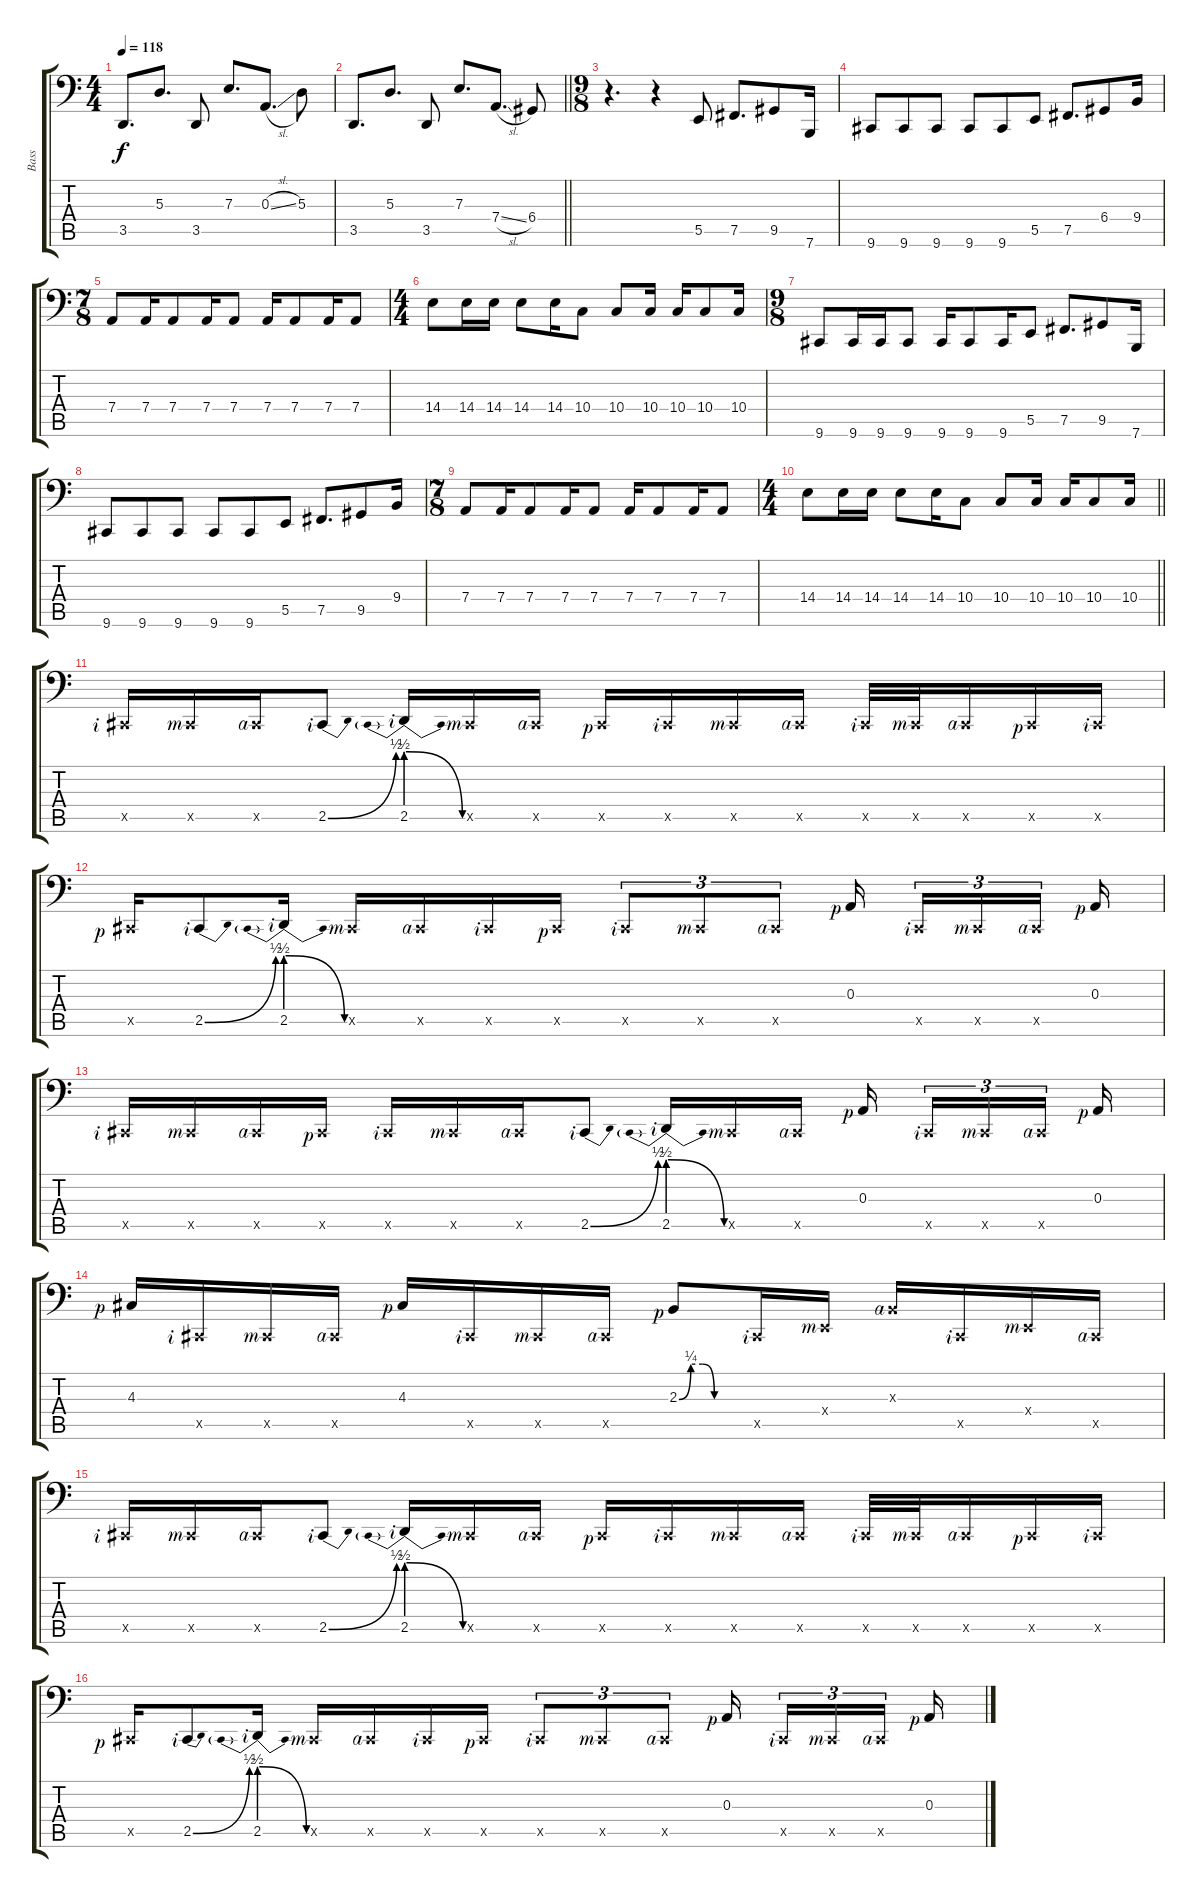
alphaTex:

\track ("Bass" "Bass") {instrument electricbassfinger}
\staff {score tabs}
\tuning (G2 D2 A1 D1 B0 E0) {hide}
\ts (4 4)
\tempo 118
\clef f4
\ks c
3.5.8{d dy f} 5.3.8{d} 3.5.8 7.3.8{d} 0.3{sl}.8{d} 5.3.8 |
\barLineRight lightlight
3.5.8{d} 5.3.8{d} 3.5.8 7.3.8{d} 7.4{sl}.8{d} 6.4.8 |
\ts (9 8)
\section ("" "")
r.4{d} r.4 5.5.8 7.5.8{d} 9.5.8 7.6.16 |
9.6.8 9.6.8 9.6.8 9.6.8 9.6.8 5.5.8 7.5.8{d} 6.4.8 9.4.16 |
\ts (7 8)
7.4.8 7.4.16 7.4.8 7.4.16 7.4.8 7.4.16 7.4.8 7.4.16 7.4.8 |
\ts (4 4)
14.4.8 14.4.16 14.4.16 14.4.8 14.4.16 10.4.8 10.4.8 10.4.16 10.4.16 10.4.8 10.4.16 |
\ts (9 8)
9.6.8 9.6.16 9.6.16 9.6.8 9.6.16 9.6.8 9.6.16 5.5.8 7.5.8{d} 9.5.8 7.6.16 |
9.6.8 9.6.8 9.6.8 9.6.8 9.6.8 5.5.8 7.5.8{d} 9.5.8 9.4.16 |
\ts (7 8)
7.4.8 7.4.16 7.4.8 7.4.16 7.4.8 7.4.16 7.4.8 7.4.16 7.4.8 |
\ts (4 4)
\barLineRight lightlight
14.4.8 14.4.16 14.4.16 14.4.8 14.4.16 10.4.8 10.4.8 10.4.16 10.4.16 10.4.8 10.4.16 |
\section ("" "")
2.5{x rf 2}.16{instrument slapbass1} 2.5{x rf 3}.16 2.5{x rf 4}.16 2.5{be (bend 0 0 60 2) rf 2}.8 2.5{be (prebendrelease 0 2 60 0) rf 2}.16 2.5{x rf 3}.16 2.5{x rf 4}.16 2.5{x rf 1}.16 2.5{x rf 2}.16 2.5{x rf 3}.16 2.5{x rf 4}.16 2.5{x rf 2}.32 2.5{x rf 3}.32 2.5{x rf 4}.16 2.5{x rf 1}.16 2.5{x rf 2}.16 |
2.5{x rf 1}.16 2.5{be (bend 0 0 60 2) rf 2}.8 2.5{be (prebendrelease 0 2 60 0) rf 2}.16 2.5{x rf 3}.16 2.5{x rf 4}.16 2.5{x rf 2}.16 2.5{x rf 1}.16 2.5{x rf 2}.8{tu (3 2)} 2.5{x rf 3}.8{tu (3 2)} 2.5{x rf 4}.8{tu (3 2)} 0.3{rf 1}.16{beam splitsecondary} 2.5{x rf 2}.16{tu (3 2)} 2.5{x rf 3}.16{tu (3 2)} 2.5{x rf 4}.16{tu (3 2) beam splitsecondary} 0.3{rf 1}.16 |
2.5{x rf 2}.16 2.5{x rf 3}.16 2.5{x rf 4}.16 2.5{x rf 1}.16 2.5{x rf 2}.16 2.5{x rf 3}.16 2.5{x rf 4}.16 2.5{be (bend 0 0 60 2) rf 2}.8 2.5{be (prebendrelease 0 2 60 0) rf 2}.16 2.5{x rf 3}.16 2.5{x rf 4}.16 0.3{rf 1}.16{beam splitsecondary} 2.5{x rf 2}.16{tu (3 2)} 2.5{x rf 3}.16{tu (3 2)} 2.5{x rf 4}.16{tu (3 2) beam splitsecondary} 0.3{rf 1}.16 |
4.3{rf 1}.16 2.5{x rf 2}.16 2.5{x rf 3}.16 2.5{x rf 4}.16 4.3{rf 1}.16 2.5{x rf 2}.16 2.5{x rf 3}.16 2.5{x rf 4}.16 2.3{be (custom 0 0 10 1 20 1 30 0 60 0) rf 1}.8 2.5{x rf 2}.16 2.4{x rf 3}.16 2.3{x rf 4}.16 2.5{x rf 2}.16 2.4{x rf 3}.16 2.5{x rf 4}.16 |
2.5{x rf 2}.16 2.5{x rf 3}.16 2.5{x rf 4}.16 2.5{be (bend 0 0 60 2) rf 2}.8 2.5{be (prebendrelease 0 2 60 0) rf 2}.16 2.5{x rf 3}.16 2.5{x rf 4}.16 2.5{x rf 1}.16 2.5{x rf 2}.16 2.5{x rf 3}.16 2.5{x rf 4}.16 2.5{x rf 2}.32 2.5{x rf 3}.32 2.5{x rf 4}.16 2.5{x rf 1}.16 2.5{x rf 2}.16 |
2.5{x rf 1}.16 2.5{be (bend 0 0 60 2) rf 2}.8 2.5{be (prebendrelease 0 2 60 0) rf 2}.16 2.5{x rf 3}.16 2.5{x rf 4}.16 2.5{x rf 2}.16 2.5{x rf 1}.16 2.5{x rf 2}.8{tu (3 2)} 2.5{x rf 3}.8{tu (3 2)} 2.5{x rf 4}.8{tu (3 2)} 0.3{rf 1}.16{beam splitsecondary} 2.5{x rf 2}.16{tu (3 2)} 2.5{x rf 3}.16{tu (3 2)} 2.5{x rf 4}.16{tu (3 2) beam splitsecondary} 0.3{rf 1}.16
